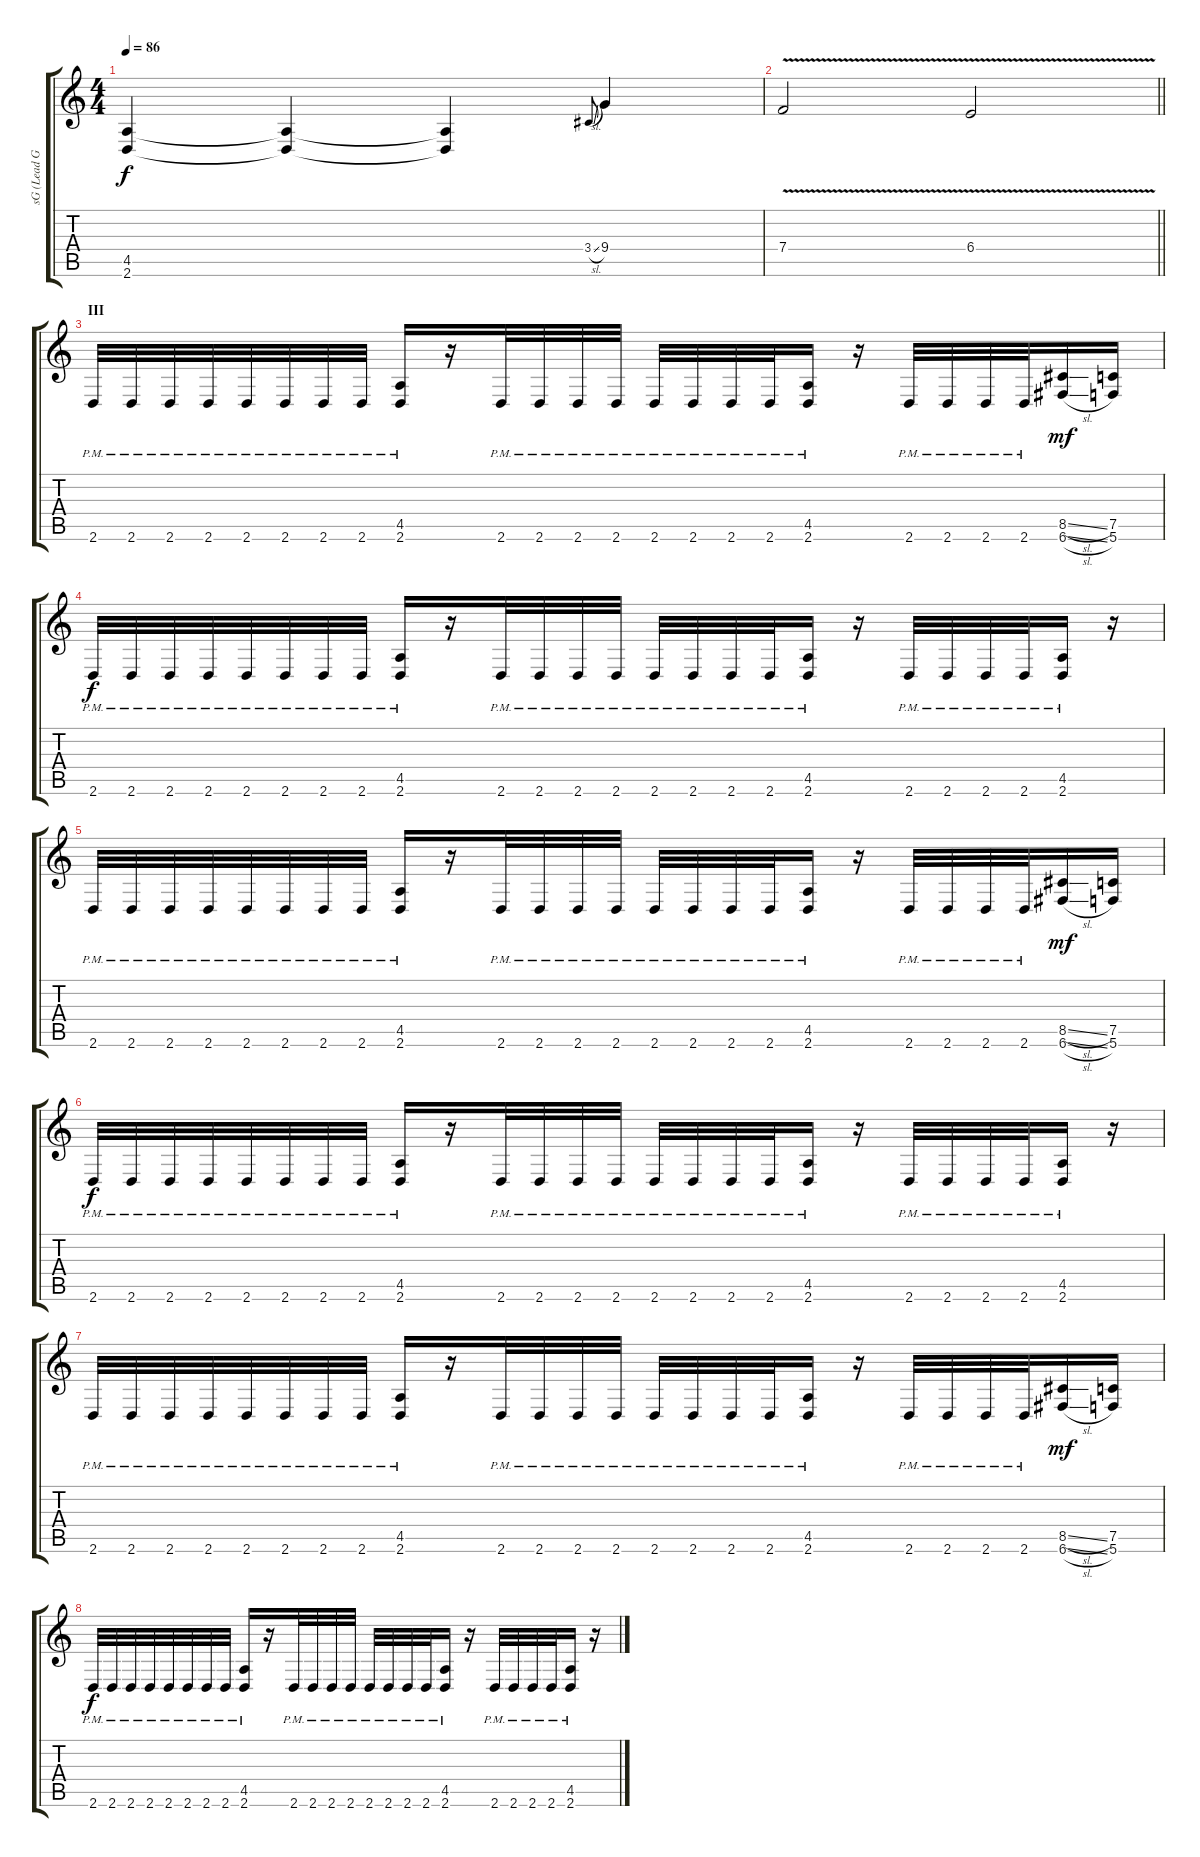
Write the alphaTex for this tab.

\track ("sG (Lead Guitar)" "sG (Lead G") {instrument distortionguitar}
\staff {score tabs}
\tuning (C4 G3 Eb3 Bb2 F2 C2) {hide}
\ts (4 4)
\tempo 86
\clef g2
\ks c
(4.5 2.6).4{dy f} (4.5{t} 2.6{t}).4 (4.5{t} 2.6{t}).4 3.4{sl}.8{gr onbeat} 9.4.4 |
\barLineRight lightlight
7.4{v}.2 6.4{v}.2 |
\section ("" "III")
2.6{pm}.32 2.6{pm}.32 2.6{pm}.32 2.6{pm}.32 2.6{pm}.32 2.6{pm}.32 2.6{pm}.32 2.6{pm}.32 (4.5{pm} 2.6{pm}).16 r.16 2.6{pm}.32 2.6{pm}.32 2.6{pm}.32 2.6{pm}.32 2.6{pm}.32 2.6{pm}.32 2.6{pm}.32 2.6{pm}.32 (4.5{pm} 2.6{pm}).16 r.16 2.6{pm}.32 2.6{pm}.32 2.6{pm}.32 2.6{pm}.32 (8.5{sl} 6.6{sl}).16{dy mf} (7.5 5.6).16 |
2.6{pm}.32{dy f} 2.6{pm}.32 2.6{pm}.32 2.6{pm}.32 2.6{pm}.32 2.6{pm}.32 2.6{pm}.32 2.6{pm}.32 (4.5{pm} 2.6{pm}).16 r.16 2.6{pm}.32 2.6{pm}.32 2.6{pm}.32 2.6{pm}.32 2.6{pm}.32 2.6{pm}.32 2.6{pm}.32 2.6{pm}.32 (4.5{pm} 2.6{pm}).16 r.16 2.6{pm}.32 2.6{pm}.32 2.6{pm}.32 2.6{pm}.32 (4.5{pm} 2.6{pm}).16 r.16 |
2.6{pm}.32 2.6{pm}.32 2.6{pm}.32 2.6{pm}.32 2.6{pm}.32 2.6{pm}.32 2.6{pm}.32 2.6{pm}.32 (4.5{pm} 2.6{pm}).16 r.16 2.6{pm}.32 2.6{pm}.32 2.6{pm}.32 2.6{pm}.32 2.6{pm}.32 2.6{pm}.32 2.6{pm}.32 2.6{pm}.32 (4.5{pm} 2.6{pm}).16 r.16 2.6{pm}.32 2.6{pm}.32 2.6{pm}.32 2.6{pm}.32 (8.5{sl} 6.6{sl}).16{dy mf} (7.5 5.6).16 |
2.6{pm}.32{dy f} 2.6{pm}.32 2.6{pm}.32 2.6{pm}.32 2.6{pm}.32 2.6{pm}.32 2.6{pm}.32 2.6{pm}.32 (4.5{pm} 2.6{pm}).16 r.16 2.6{pm}.32 2.6{pm}.32 2.6{pm}.32 2.6{pm}.32 2.6{pm}.32 2.6{pm}.32 2.6{pm}.32 2.6{pm}.32 (4.5{pm} 2.6{pm}).16 r.16 2.6{pm}.32 2.6{pm}.32 2.6{pm}.32 2.6{pm}.32 (4.5{pm} 2.6{pm}).16 r.16 |
2.6{pm}.32 2.6{pm}.32 2.6{pm}.32 2.6{pm}.32 2.6{pm}.32 2.6{pm}.32 2.6{pm}.32 2.6{pm}.32 (4.5{pm} 2.6{pm}).16 r.16 2.6{pm}.32 2.6{pm}.32 2.6{pm}.32 2.6{pm}.32 2.6{pm}.32 2.6{pm}.32 2.6{pm}.32 2.6{pm}.32 (4.5{pm} 2.6{pm}).16 r.16 2.6{pm}.32 2.6{pm}.32 2.6{pm}.32 2.6{pm}.32 (8.5{sl} 6.6{sl}).16{dy mf} (7.5 5.6).16 |
2.6{pm}.32{dy f} 2.6{pm}.32 2.6{pm}.32 2.6{pm}.32 2.6{pm}.32 2.6{pm}.32 2.6{pm}.32 2.6{pm}.32 (4.5{pm} 2.6{pm}).16 r.16 2.6{pm}.32 2.6{pm}.32 2.6{pm}.32 2.6{pm}.32 2.6{pm}.32 2.6{pm}.32 2.6{pm}.32 2.6{pm}.32 (4.5{pm} 2.6{pm}).16 r.16 2.6{pm}.32 2.6{pm}.32 2.6{pm}.32 2.6{pm}.32 (4.5{pm} 2.6{pm}).16 r.16
